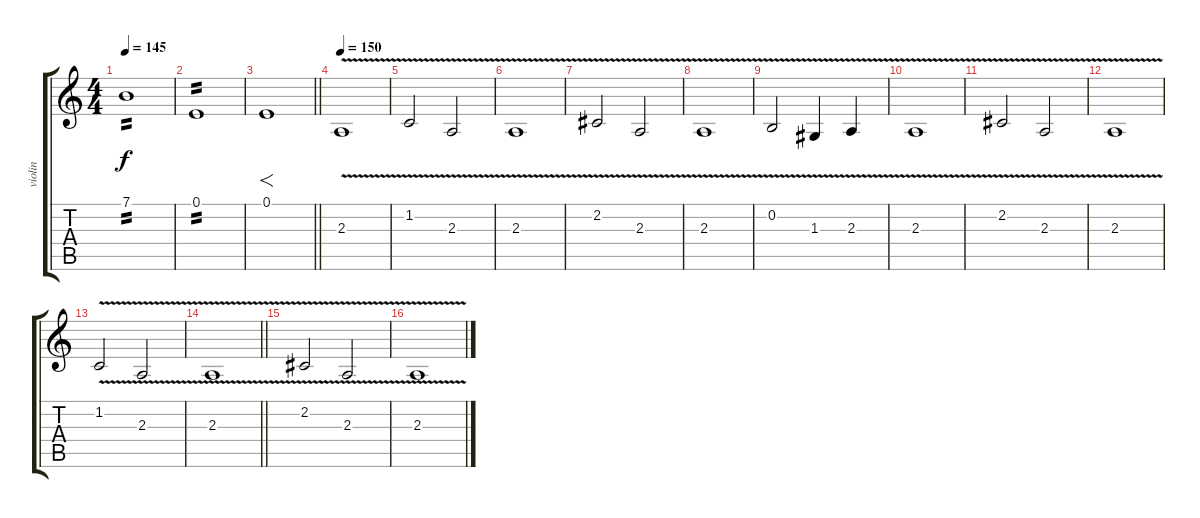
\track ("violin" "violin") {instrument violin}
\staff {score tabs}
\tuning (E4 B3 G3 D3 A2 E2) {hide}
\ts (4 4)
\tempo 145
\clef g2
\ks c
7.1.1{tp 2 dy f} |
0.1.1{tp 2} |
\barLineRight lightlight
0.1.1{f} |
\section ("" "")
\tempo 150
2.3{v}.1{volume 9} |
1.2{v}.2 2.3{v}.2 |
2.3{v}.1 |
2.2{v}.2 2.3{v}.2 |
2.3{v}.1 |
0.2{v}.2 1.3{v}.4 2.3{v}.4 |
2.3{v}.1 |
2.2{v}.2 2.3{v}.2 |
2.3{v}.1 |
1.2{v}.2{volume 4} 2.3{v}.2 |
\barLineRight lightlight
2.3{v}.1 |
2.2{v}.2 2.3{v}.2 |
2.3{v}.1
